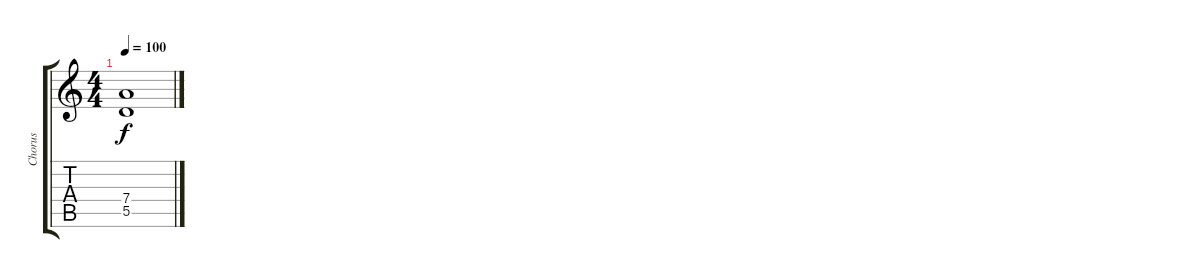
\track ("Chorus" "Chorus") {instrument overdrivenguitar}
\staff {score tabs}
\tuning (E4 B3 G3 D3 A2 E2) {hide}
\ts (4 4)
\tempo 100
\clef g2
\ks c
(7.4 5.5).1{dy f}
